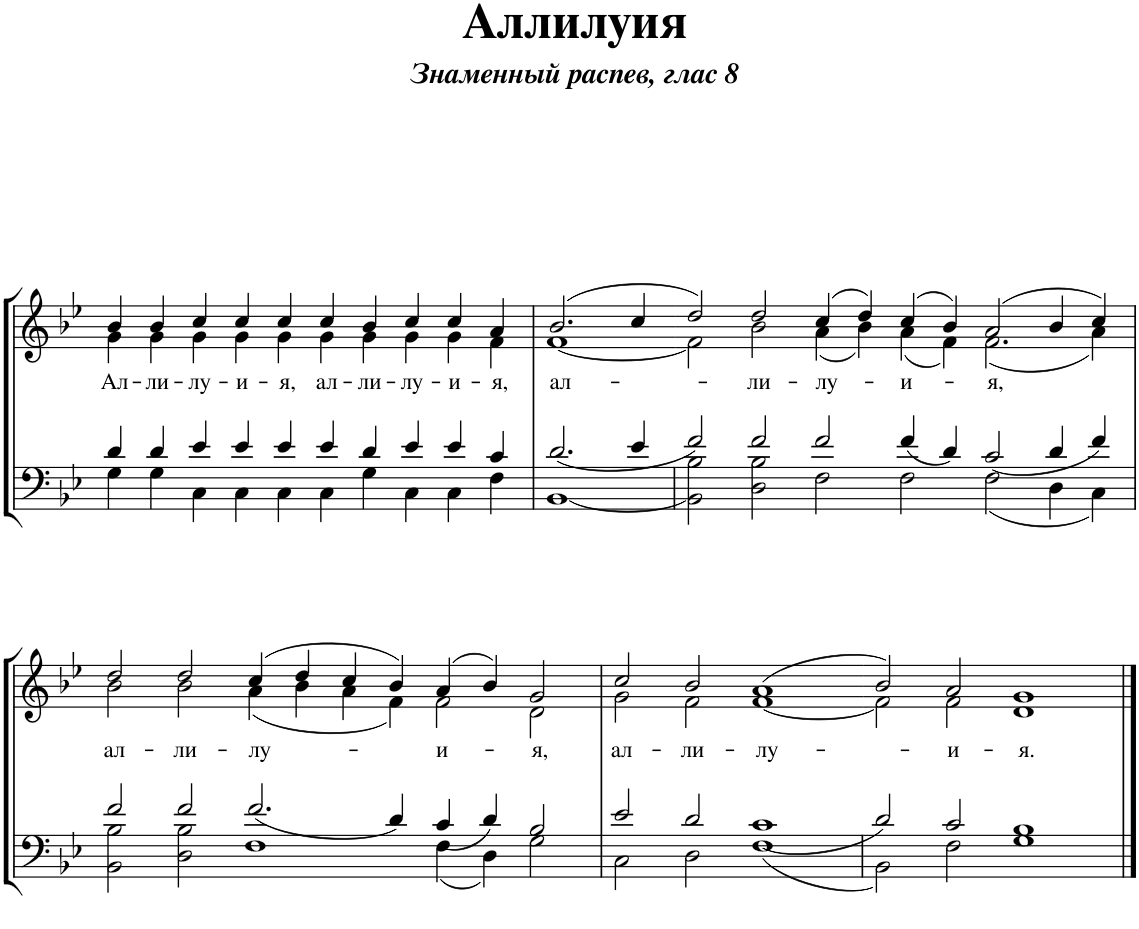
**kern	**kern	**text
*part1	*part1	*part1
*staff2	*staff1	*staff1
*I"Piano	*	*
*I'Pno.	*	*
*clefF4	*clefG2	*
*k[b-e-]	*k[b-e-]	*
*M20/4	*M20/4	*
=1	=1	=1
*^	*	*
*	*^	*	*
!	!	!	!	!LO:LY:b
*	*	*	*^	*
0ryy	4d/	4G\	4b-/	4g\	Ал-
!	!	!	!	!	!LO:LY:b
.	4d/	4G\	4b-/	4g\	-ли-
!	!	!	!	!	!LO:LY:b
.	4e-/	4C\	4cc/	4g\	лу-
!	!	!	!	!	!LO:LY:b
.	4e-/	4C\	4cc/	4g\	-и-
!	!	!	!	!	!LO:LY:b
.	4e-/	4C\	4cc/	4g\	-я,
!	!	!	!	!	!LO:LY:b
.	4e-/	4C\	4cc/	4g\	ал-
!	!	!	!	!	!LO:LY:b
.	4d/	4G\	4b-/	4g\	-ли-
!	!	!	!	!	!LO:LY:b
.	4e-/	4C\	4cc/	4g\	-лу-
!	!	!	!	!	!LO:LY:b
2ryy	4e-/	4C\	4cc/	4g\	-и-
!	!	!	!	!	!LO:LY:b
.	4c/	4F\	4a/	4f\	-я,
=2	=2	=2	=2	=2	=2
!	!	!	!	!	!LO:LY:b
00ryy	2.d/	[1BB-	(2.b-/	[1f	ал-
.	4e-/	.	4cc/	.	.
.	00ryy	00ryy	00ryy	00ryy	.
1ryy	.	.	.	.	.
=3-	=3-	=3-	=3-	=3-	=3-
00ryy	2f/	2BB-\] 2B-\	2dd/)	2f\]	.
!	!	!	!	!	!LO:LY:b
.	2f/	2D\ 2B-\	2dd/	2b-\	-ли-
!	!	!	!	!	!LO:LY:b
.	2f/	2F\	(4cc/	(4a\	-лу-
.	.	.	4dd/)	4b-\)	.
!	!	!	!	!	!LO:LY:b
.	4f/	2F\	(4cc/	(4a\	-и-
.	4d/	.	4b-/)	4f\)	.
!	!	!	!	!	!LO:LY:b
.	2c/	2F\	(2a/	(2.f\	-я,
.	4d/	4D\	4b-/	.	.
.	4f/	4C\	4cc/)	4a\)	.
.	0ryy	0ryy	0ryy	0ryy	.
1ryy	.	.	.	.	.
!!LO:LB:g=z	!!
=4	=4	=4	=4	=4	=4
!	!	!	!	!	!LO:LY:b
0ryy	2f/	2BB-\ 2B-\	2dd/	2b-\	ал-
!	!	!	!	!	!LO:LY:b
.	2f/	2D\ 2B-\	2dd/	2b-\	-ли-
!	!	!	!	!	!LO:LY:b
.	2.f/	1F	(4cc/	(4a\	-лу-
.	.	.	4dd/	4b-\	.
.	.	.	4cc/	4a\	.
.	4d/	.	4b-/)	4f\)	.
!	!	!	!	!	!LO:LY:b
1ryy	4c/	4F\	(4a/	2f\	-и-
.	4d/	4D\	4b-/)	.	.
!	!	!	!	!	!LO:LY:b
.	2B-/	2G\	2g/	2d\	-я,
=5	=5	=5	=5	=5	=5
!	!	!	!	!	!LO:LY:b
00ryy	2e-/	2C\	2cc/	2g\	ал-
!	!	!	!	!	!LO:LY:b
.	2d/	2D\	2b-/	2f\	-ли-
!	!	!	!	!	!LO:LY:b
.	1c	1F	(1a	[1f	-лу-
.	0.ryy	0.ryy	0.ryy	0.ryy	.
1ryy	.	.	.	.	.
=6-	=6-	=6-	=6-	=6-	=6-
00ryy	2d/	2BB-\	2b-/)	2f\]	.
!	!	!	!	!	!LO:LY:b
.	2c/	2F\	2a/	2f\	-и-
!	!	!	!	!	!LO:LY:b
.	1B-	1G	1g	1d	-я.
.	0.ryy	0.ryy	0.ryy	0.ryy	.
1ryy	.	.	.	.	.
*v	*v	*v	*	*	*
*	*v	*v	*
==	==	==
*-	*-	*-
